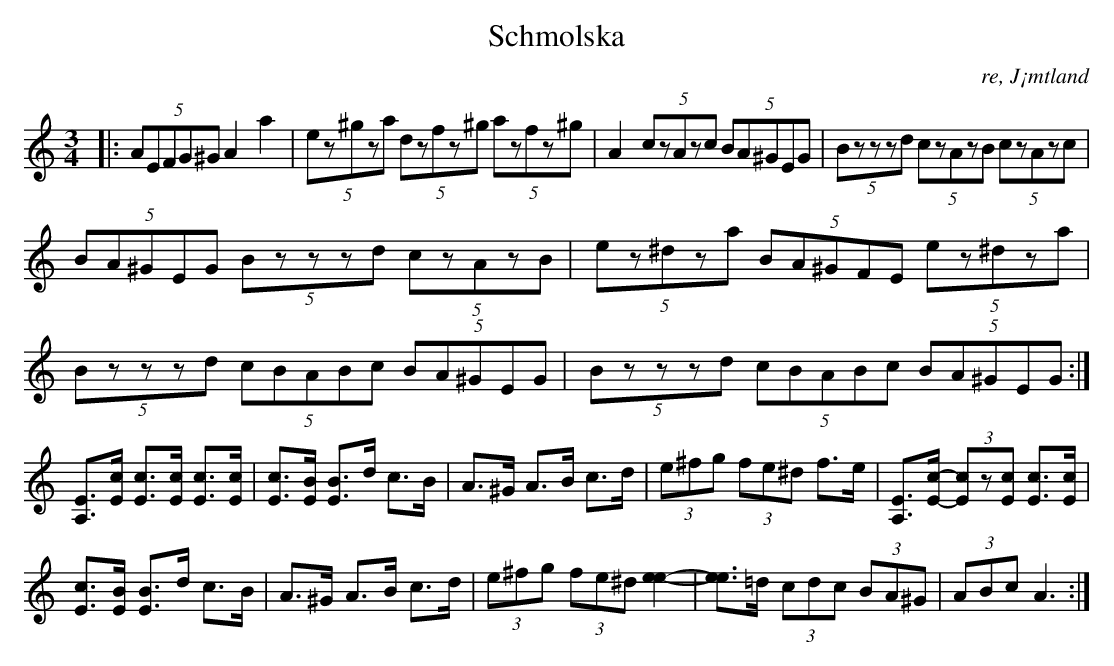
X:1
T:Schmolska
O: re, J¡mtland
M:3/4
L:1/8
K:Am
|: (5:2AEFG^G A2 a2 | (5:2ez^gza (5:2dzfz^g (5:2azfz^g | A2 (5:2czAzc (5:2BA^GEG | (5:2Bzzzd (5:2czAzB (5:2czAzc |
(5:2BA^GEG (5:2Bzzzd (5:2czAzB | (5:2ez^dza (5:2BA^GFE (5:2ez^dza | (5:2Bzzzd (5:2cBABc (5:2BA^GEG | (5:2Bzzzd (5:2cBABc (5:2BA^GEG  :|
[EA,]>[cE] [cE]>[cE] [cE]>[cE] | [cE]>[BE] [BE]>d c>B | A>^G A>B c>d | (3e^fg (3fe^d f>e | [EA,]>[c-E-] (3[cE]z[cE] [cE]>[cE] |
[cE]>[BE] [BE]>d c>B | A>^G A>B c>d | (3e^fg (3fe^d [e2-e2-] | [ee]>=d (3cdc (3BA^G | (3ABc A3 :|]
